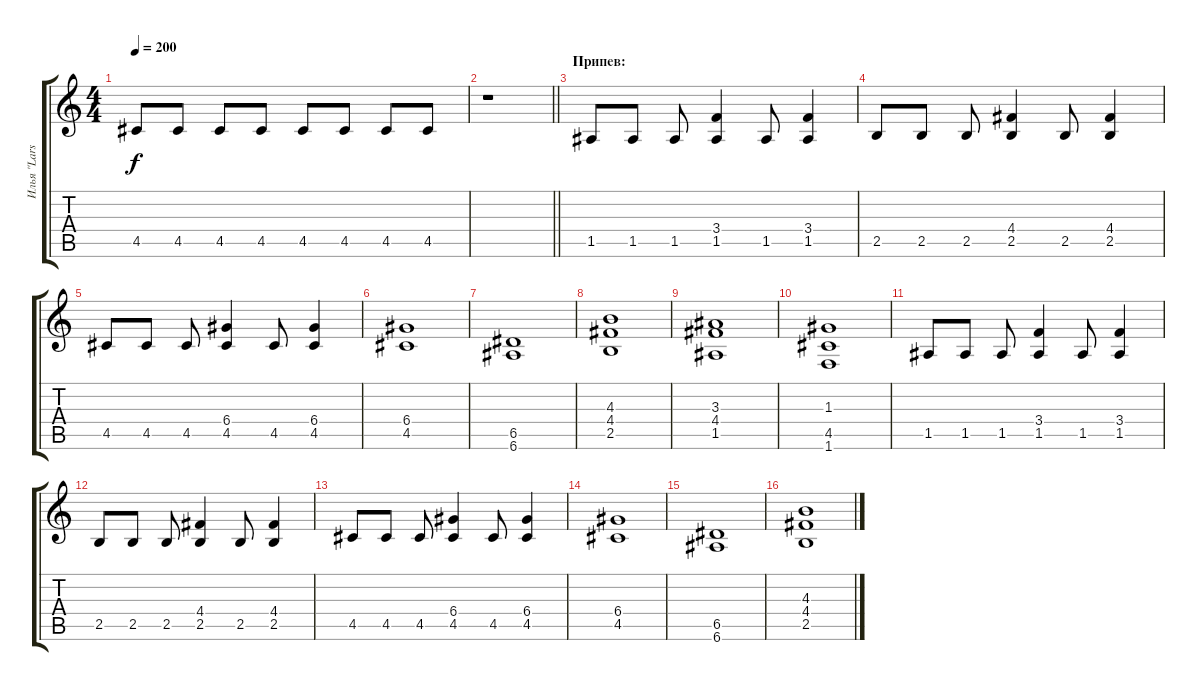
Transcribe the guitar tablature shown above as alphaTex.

\track ("Илья \"Lars\" Мамонтов" "Илья \"Lars") {instrument distortionguitar}
\staff {score tabs}
\tuning (E4 B3 G3 D3 A2 E2) {hide}
\ts (4 4)
\tempo 200
\clef g2
\ks c
4.5.8{dy f} 4.5.8 4.5.8 4.5.8 4.5.8 4.5.8 4.5.8 4.5.8 |
\barLineRight lightlight
r.1 |
\section ("" "Припев:")
1.5.8 1.5.8 1.5.8 (3.4 1.5).4 1.5.8 (3.4 1.5).4 |
2.5.8 2.5.8 2.5.8 (4.4 2.5).4 2.5.8 (4.4 2.5).4 |
4.5.8 4.5.8 4.5.8 (6.4 4.5).4 4.5.8 (6.4 4.5).4 |
(6.4 4.5).1 |
(6.5 6.6).1 |
(4.3 4.4 2.5).1 |
(3.3 4.4 1.5).1 |
(1.3 4.5 1.6).1 |
1.5.8 1.5.8 1.5.8 (3.4 1.5).4 1.5.8 (3.4 1.5).4 |
2.5.8 2.5.8 2.5.8 (4.4 2.5).4 2.5.8 (4.4 2.5).4 |
4.5.8 4.5.8 4.5.8 (6.4 4.5).4 4.5.8 (6.4 4.5).4 |
(6.4 4.5).1 |
(6.5 6.6).1 |
(4.3 4.4 2.5).1
